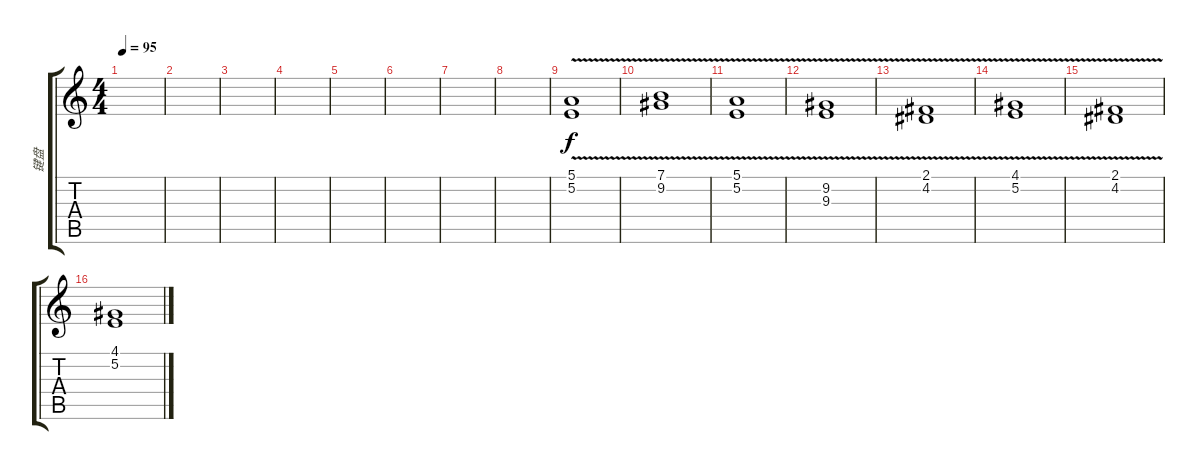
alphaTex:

\track ("键盘" "键盘") {instrument synthvoice}
\staff {score tabs}
\tuning (E4 B3 G3 D3 A2 E2) {hide}
\ts (4 4)
\tempo 95
\clef g2
\ks c
|
|
|
|
|
|
|
|
(5.1{v} 5.2).1{volume 10} |
(7.1{v} 9.2).1 |
(5.1{v} 5.2).1 |
(9.2{v} 9.3).1 |
(2.1{v} 4.2).1 |
(4.1{v} 5.2).1 |
(2.1{v} 4.2).1 |
(4.1 5.2).1
